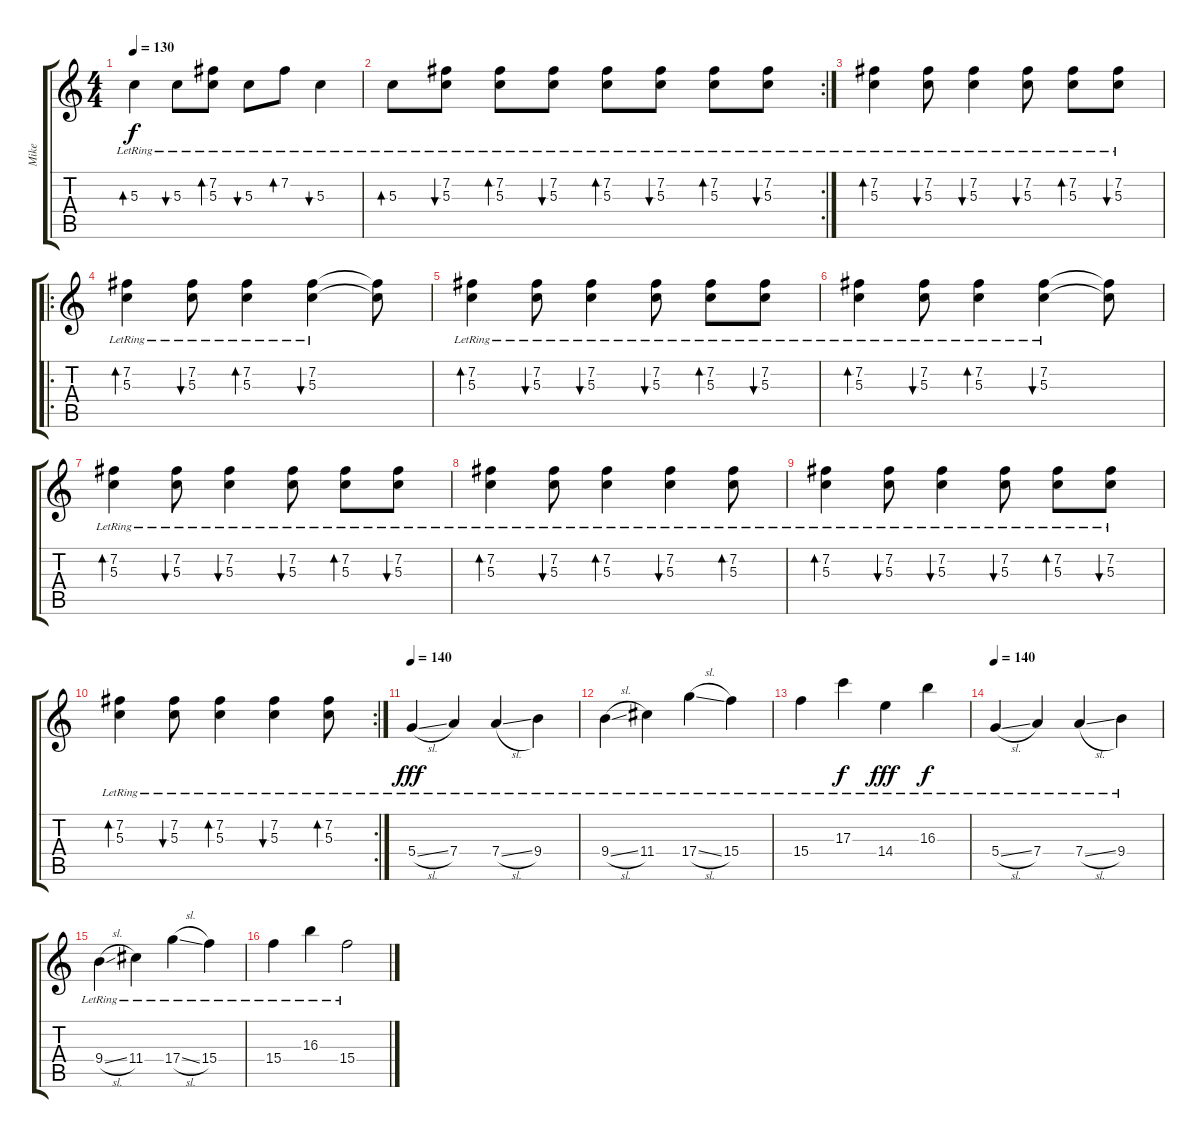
\track ("Mike" "Mike") {instrument acousticguitarnylon}
\staff {score tabs}
\tuning (E4 B3 G3 D3 A2 E2) {hide}
\ts (4 4)
\tempo 130
\clef g2
\ks c
5.3{lr}.4{bd 60 dy f} 5.3{lr}.8{bu 60} (7.2{lr} 5.3{lr}).8{bd 60} 5.3{lr}.8{bu 60} 7.2{lr}.8{bd 60} 5.3{lr}.4{bu 60} |
\rc 2
5.3{lr}.8{bd 60} (7.2{lr} 5.3{lr}).8{bu 60} (7.2{lr} 5.3{lr}).8{bd 60} (7.2{lr} 5.3{lr}).8{bu 60} (7.2{lr} 5.3{lr}).8{bd 60} (7.2{lr} 5.3{lr}).8{bu 60} (7.2{lr} 5.3{lr}).8{bd 60} (7.2{lr} 5.3{lr}).8{bu 60} |
(7.2 5.3{lr}).4{bd 60} (7.2{lr} 5.3{lr}).8{bu 60} (7.2{lr} 5.3{lr}).4{bu 60} (7.2{lr} 5.3{lr}).8{bu 60} (7.2{lr} 5.3{lr}).8{bd 60} (7.2{lr} 5.3{lr}).8{bu 60} |
\ro
(7.2{lr} 5.3{lr}).4{bd 60} (7.2{lr} 5.3{lr}).8{bu 60} (7.2{lr} 5.3{lr}).4{bd 60} (7.2{lr} 5.3{lr}).4{bu 60} (7.2{t} 5.3{t}).8 |
(7.2 5.3{lr}).4{bd 60} (7.2{lr} 5.3{lr}).8{bu 60} (7.2{lr} 5.3{lr}).4{bu 60} (7.2{lr} 5.3{lr}).8{bu 60} (7.2{lr} 5.3{lr}).8{bd 60} (7.2{lr} 5.3{lr}).8{bu 60} |
(7.2{lr} 5.3{lr}).4{bd 60} (7.2{lr} 5.3{lr}).8{bu 60} (7.2{lr} 5.3{lr}).4{bd 60} (7.2{lr} 5.3{lr}).4{bu 60} (7.2{t} 5.3{t}).8 |
(7.2 5.3{lr}).4{bd 60} (7.2{lr} 5.3{lr}).8{bu 60} (7.2{lr} 5.3{lr}).4{bu 60} (7.2{lr} 5.3{lr}).8{bu 60} (7.2{lr} 5.3{lr}).8{bd 60} (7.2{lr} 5.3{lr}).8{bu 60} |
(7.2{lr} 5.3{lr}).4{bd 60} (7.2{lr} 5.3{lr}).8{bu 60} (7.2{lr} 5.3{lr}).4{bd 60} (7.2{lr} 5.3{lr}).4{bu 60} (7.2{lr} 5.3{lr}).8{bd 60} |
(7.2 5.3{lr}).4{bd 60} (7.2{lr} 5.3{lr}).8{bu 60} (7.2{lr} 5.3{lr}).4{bu 60} (7.2{lr} 5.3{lr}).8{bu 60} (7.2{lr} 5.3{lr}).8{bd 60} (7.2{lr} 5.3{lr}).8{bu 60} |
\rc 2
(7.2{lr} 5.3{lr}).4{bd 60} (7.2{lr} 5.3{lr}).8{bu 60} (7.2{lr} 5.3{lr}).4{bd 60} (7.2{lr} 5.3{lr}).4{bu 60} (7.2{lr} 5.3{lr}).8{bd 60} |
\tempo 140
5.4{sl lr}.4{dy fff volume 16 instrument acousticguitarnylon} 7.4{lr}.4 7.4{sl lr}.4 9.4{lr}.4 |
9.4{sl lr}.4 11.4{lr}.4 17.4{sl lr}.4 15.4{lr}.4 |
15.4{lr}.4 17.3{lr}.4{dy f} 14.4{lr}.4{dy fff} 16.3{lr}.4{dy f} |
\tempo 140
5.4{sl lr}.4 7.4{lr}.4 7.4{sl lr}.4 9.4{lr}.4 |
9.4{sl lr}.4 11.4{lr}.4 17.4{sl lr}.4 15.4{lr}.4 |
15.4{lr}.4 16.3{lr}.4 15.4{lr}.2
